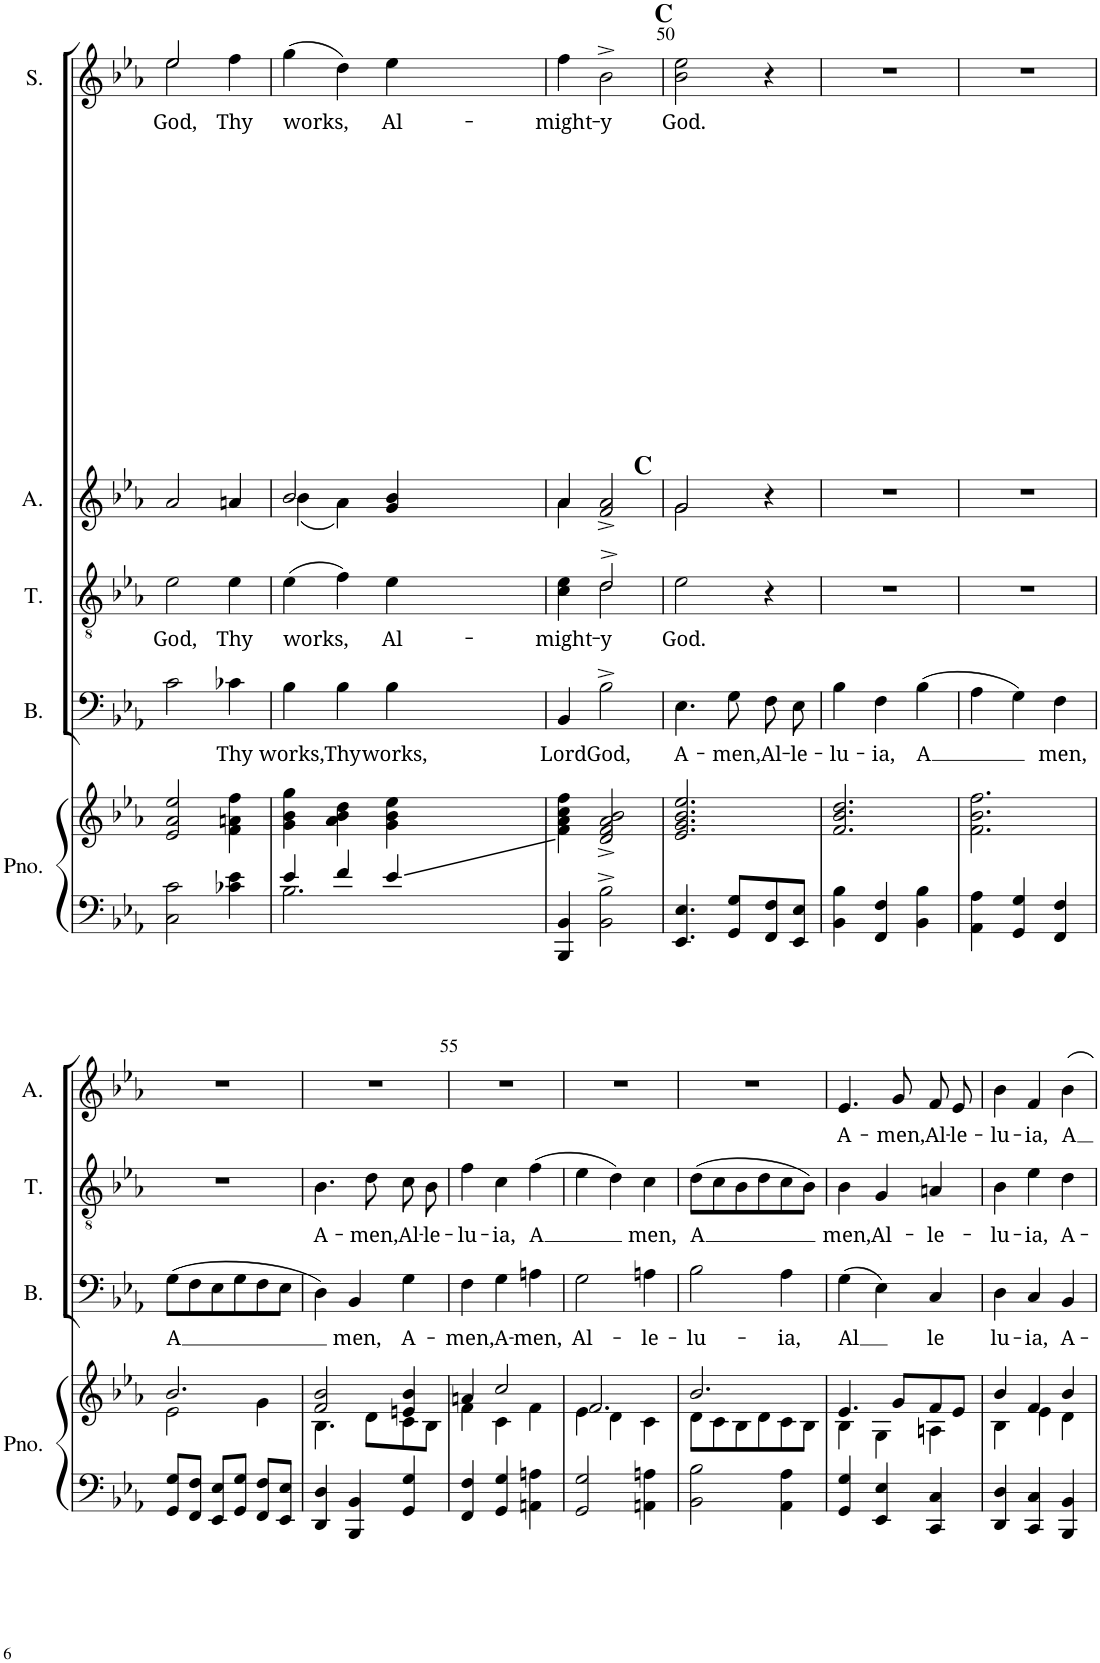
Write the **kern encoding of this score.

**kern	**kern	**kern	**text	**kern	**text	**kern	**text	**kern	**text
*part5	*part5	*part4	*part4	*part3	*part3	*part2	*part2	*part1	*part1
*staff6	*staff5	*staff4	*staff4	*staff3	*staff3	*staff2	*staff2	*staff1	*staff1
*I"Piano	*	*I"Bass	*	*I"Tenor	*	*I"Alto	*	*I"Soprano	*
*I'Pno.	*	*I'B.	*	*I'T.	*	*I'A.	*	*I'S.	*
!!LO:PB:g=z
*clefF4	*clefG2	*clefF4	*	*clefGv2	*	*clefG2	*	*clefG2	*
*k[b-e-a-]	*k[b-e-a-]	*k[b-e-a-]	*	*k[b-e-a-]	*	*k[b-e-a-]	*	*k[b-e-a-]	*
*M3/4	*M3/4	*M3/4	*	*M3/4	*	*M3/4	*	*M3/4	*
=47	=47	=47	=47	=47	=47	=47	=47	=47	=47
!	!	!	!	!	!LO:LY:b	!	!	!	!LO:LY:b
*	*	*	*	*	*	*	*	*^	*
2C\ 2c\	2e-/ 2a-/ 2ee-/	2c\	.	2e-\	God,	2a-/	.	2ee-/	2ee-\	God,
!	!	!	!LO:LY:b	!	!LO:LY:b	!	!	!	!	!LO:LY:b
4c-X\ 4e-\	4f\ 4an\ 4ff\	4c-X\	Thy	4e-\	Thy	4an/	.	4ff\	4ryy	Thy
=48	=48	=48	=48	=48	=48	=48	=48	=48	=48	=48
*^	*	*	*	*	*	*	*	*	*	*
!	!	!	!	!LO:LY:b	!	!LO:LY:b	!	!	!	!	!LO:LY:b
*	*	*	*	*	*	*	*^	*	*v	*v	*
4e-/	2.B-\	4g\ 4b-\ 4gg\	4B-\	works,	(4e-\	-works,	2b-/	(4b-\	.	(4gg\	-works,
!	!	!	!	!LO:LY:b	!	!	!	!	!	!	!
4f/	.	4a-\ 4b-\ 4dd\	4B-\	Thy	4f\)	.	.	4a-\)	.	4dd\)	.
!	!	!	!	!LO:LY:b	!	!LO:LY:b	!	!	!	!	!LO:LY:b
4e-/	.	4g\ 4b-\ 4ee-\	4B-\	works,	4e-\	Al-	4g/ 4b-/	4ryy	.	4ee-\	Al-
*v	*v	*	*	*	*	*	*	*	*	*	*
=49	=49	=49	=49	=49	=49	=49	=49	=49	=49	=49
!	!	!	!LO:LY:b	!	!LO:LY:b	!	!	!	!	!LO:LY:b
*	*	*	*	*^	*	*	*	*	*	*
4BBB-/ 4BB-/	4f\ 4a-\ 4cc\ 4ff\	4BB-/	Lord	4c\ 4e-\	4ryy	-might-	4a-/	4a-\	.	4ff\	-might-
!	!	!	!LO:LY:b	!	!	!LO:LY:b	!	!	!	!	!LO:LY:b
2BB-\^ 2B-\^	2d/^ 2f/^ 2a-/^ 2b-/^	2B-^\	God,	2d^/	2d\	-y	2f/^ 2a-/^	2ryy	.	2b-^\	-y
!!LO:REH:place=s1:a:B:cj:enc=none:fs=14:t=C
!!LO:REH:place=s1:b:B:cj:enc=none:fs=14:t=C
=50	=50	=50	=50	=50	=50	=50	=50	=50	=50	=50	=50
!	!	!	!LO:LY:b	!	!	!LO:LY:b	!	!	!	!	!LO:LY:b
*	*	*	*	*v	*v	*	*	*	*	*	*
4.EE-/ 4.E-/	2.e-/ 2.g/ 2.b-/ 2.ee-/	4.E-\	A-	2e-\	God.	2g/	2g\	.	2b-\ 2ee-\	God.
!	!	!	!LO:LY:b	!	!	!	!	!	!	!
8GG/ 8G/L	.	8G\	-men,	.	.	.	.	.	.	.
!	!	!	!LO:LY:b	!	!	!	!	!	!	!
8FF/ 8F/	.	8F\	Al-	4r	.	4r	4ryy	.	4r	.
!	!	!	!LO:LY:b	!	!	!	!	!	!	!
8EE-/ 8E-/J	.	8E-\	-le-	.	.	.	.	.	.	.
*	*	*	*	*	*	*v	*v	*	*	*
=51	=51	=51	=51	=51	=51	=51	=51	=51	=51
!	!	!	!LO:LY:b	!	!	!	!	!	!
4BB-\ 4B-\	2.f/ 2.b-/ 2.dd/	4B-\	-lu-	2.r	.	2.r	.	2.r	.
!	!	!	!LO:LY:b	!	!	!	!	!	!
4FF/ 4F/	.	4F\	-ia,	.	.	.	.	.	.
!	!	!	!LO:LY:b	!	!	!	!	!	!
4BB-\ 4B-\	.	(4B-\	-A	.	.	.	.	.	.
=52	=52	=52	=52	=52	=52	=52	=52	=52	=52
4AA-\ 4A-\	2.f\ 2.b-\ 2.ff\	4A-\	.	2.r	.	2.r	.	2.r	.
4GG/ 4G/	.	4G\)	.	.	.	.	.	.	.
!	!	!	!LO:LY:b	!	!	!	!	!	!
4FF/ 4F/	.	4F\	men,	.	.	.	.	.	.
!!LO:LB:g=z
=53	=53	=53	=53	=53	=53	=53	=53	=53	=53
*	*^	*	*	*	*	*	*	*	*
!	!	!	!	!LO:LY:b	!	!	!	!	!	!
8GG/ 8G/L	2.b-/	2e-\	(8G\L	-A	2.r	.	2.r	.	2.r	.
8FF/ 8F/J	.	.	8F\	.	.	.	.	.	.	.
8EE-/ 8E-/L	.	.	8E-\	.	.	.	.	.	.	.
8GG/ 8G/J	.	.	8G\	.	.	.	.	.	.	.
8FF/ 8F/L	.	4g\	8F\	.	.	.	.	.	.	.
8EE-/ 8E-/J	.	.	8E-\J	.	.	.	.	.	.	.
=54	=54	=54	=54	=54	=54	=54	=54	=54	=54	=54
!	!	!	!	!	!	!LO:LY:b	!	!	!	!
4DD/ 4D/	2f/ 2b-/	4.B-\	4D\)	.	4.B-\	A-	2.r	.	2.r	.
!	!	!	!	!LO:LY:b	!	!	!	!	!	!
4BBB-/ 4BB-/	.	.	4BB-/	men,	.	.	.	.	.	.
!	!	!	!	!	!	!LO:LY:b	!	!	!	!
.	.	8d\L	.	.	8d\	-men,	.	.	.	.
!	!	!	!	!LO:LY:b	!	!LO:LY:b	!	!	!	!
4GG/ 4G/	4en/ 4b-/	8c\	4G\	A-	8c\	Al-	.	.	.	.
!	!	!	!	!	!	!LO:LY:b	!	!	!	!
.	.	8B-\J	.	.	8B-\	-le-	.	.	.	.
=55	=55	=55	=55	=55	=55	=55	=55	=55	=55	=55
!	!	!	!	!LO:LY:b	!	!LO:LY:b	!	!	!	!
4FF/ 4F/	4an/	4f\	4F\	-men,	4f\	-lu-	2.r	.	2.r	.
!	!	!	!	!LO:LY:b	!	!LO:LY:b	!	!	!	!
4GG/ 4G/	2cc/	4c\	4G\	A-	4c\	-ia,	.	.	.	.
!	!	!	!	!LO:LY:b	!	!LO:LY:b	!	!	!	!
4AAn\ 4An\	.	4f\	4An\	-men,	(4f\	-A	.	.	.	.
=56	=56	=56	=56	=56	=56	=56	=56	=56	=56	=56
!	!	!	!	!LO:LY:b	!	!	!	!	!	!
2GG/ 2G/	2.f/	4e-\	2G\	Al-	4e-\	.	2.r	.	2.r	.
.	.	4d\	.	.	4d\)	.	.	.	.	.
!	!	!	!	!LO:LY:b	!	!LO:LY:b	!	!	!	!
4AAn\ 4An\	.	4c\	4An\	-le-	4c\	men,	.	.	.	.
=57	=57	=57	=57	=57	=57	=57	=57	=57	=57	=57
!	!	!	!	!LO:LY:b	!	!LO:LY:b	!	!	!	!
2BB-\ 2B-\	2.b-/	8d\L	2B-\	-lu-	(8d\L	-A	2.r	.	2.r	.
.	.	8c\	.	.	8c\	.	.	.	.	.
.	.	8B-\	.	.	8B-\	.	.	.	.	.
.	.	8d\	.	.	8d\	.	.	.	.	.
!	!	!	!	!LO:LY:b	!	!	!	!	!	!
4AA-\ 4A-\	.	8c\	4A-\	-ia,	8c\	.	.	.	.	.
.	.	8B-\J	.	.	8B-\J)	.	.	.	.	.
=58	=58	=58	=58	=58	=58	=58	=58	=58	=58	=58
!	!	!	!	!LO:LY:b	!	!LO:LY:b	!	!LO:LY:b	!	!
4GG/ 4G/	4.e-/	4B-\	(4G\	-Al	4B-\	men,	4.e-/	A-	2.r	.
!	!	!	!	!	!	!LO:LY:b	!	!	!	!
4EE-/ 4E-/	.	4G\	4E-\)	.	4G/	Al-	.	.	.	.
!	!	!	!	!	!	!	!	!LO:LY:b	!	!
.	8g/L	.	.	.	.	.	8g/	-men,	.	.
!	!	!	!	!LO:LY:b	!	!LO:LY:b	!	!LO:LY:b	!	!
4CC/ 4C/	8f/	4An\	4C/	le	4An/	-le-	8f/L	Al-	.	.
!	!	!	!	!	!	!	!	!LO:LY:b	!	!
.	8e-/J	.	.	.	.	.	8e-/J	-le-	.	.
=59	=59	=59	=59	=59	=59	=59	=59	=59	=59	=59
!	!	!	!	!LO:LY:b	!	!LO:LY:b	!	!LO:LY:b	!	!
4DD/ 4D/	4b-/	4B-\	4D\	lu-	4B-\	-lu-	4b-\	-lu-	2.r	.
!	!	!	!	!LO:LY:b	!	!LO:LY:b	!	!LO:LY:b	!	!
4CC/ 4C/	4f/	4e-\	4C/	-ia,	4e-\	-ia,	4f/	-ia,	.	.
!	!	!	!	!LO:LY:b	!	!LO:LY:b	!	!LO:LY:b	!	!
4BBB-/ 4BB-/	4b-/	4d\	4BB-/	A-	4d\	A-	4b-\	-A	.	.
*	*v	*v	*	*	*	*	*	*	*	*
=	=	=	=	=	=	=	=	=	=
*-	*-	*-	*-	*-	*-	*-	*-	*-	*-
